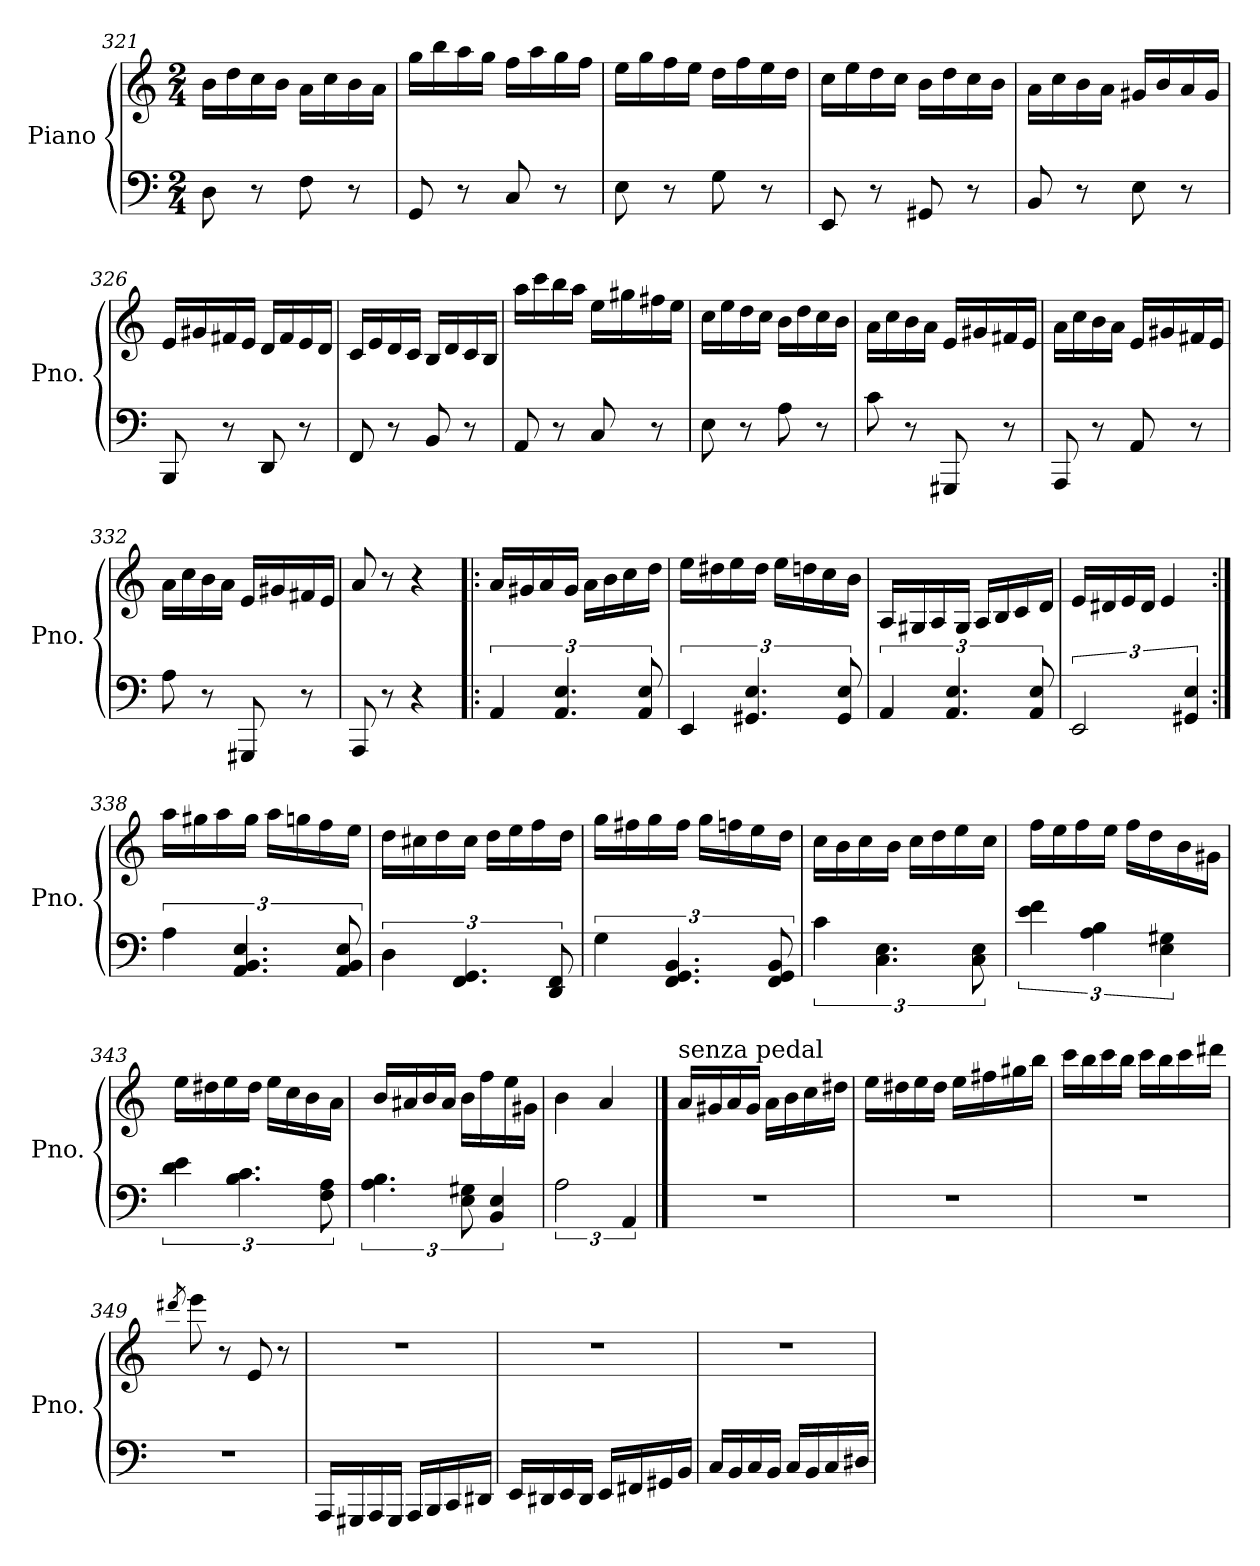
**kern	**kern
*part1	*part1
*staff2	*staff1
*I"Piano	*
*I'Pno.	*
*clefF4	*clefG2
*k[]	*k[]
*M2/4	*M2/4
=321	=321
8D\	16b\LL
.	16dd\
8r	16cc\
.	16b\JJ
8F\	16a\LL
.	16cc\
8r	16b\
.	16a\JJ
=322	=322
8GG/	16gg\LL
.	16bb\
8r	16aa\
.	16gg\JJ
8C/	16ff\LL
.	16aa\
8r	16gg\
.	16ff\JJ
=323	=323
8E\	16ee\LL
.	16gg\
8r	16ff\
.	16ee\JJ
8G\	16dd\LL
.	16ff\
8r	16ee\
.	16dd\JJ
!!LO:LB:g=z
=324	=324
8EE/	16cc\LL
.	16ee\
8r	16dd\
.	16cc\JJ
8GG#X/	16b\LL
.	16dd\
8r	16cc\
.	16b\JJ
=325	=325
8BB/	16a\LL
.	16cc\
8r	16b\
.	16a\JJ
8E\	16g#X/LL
.	16b/
8r	16a/
.	16g#/JJ
=326	=326
8BBB/	16e/LL
.	16g#X/
8r	16f#X/
.	16e/JJ
8DD/	16d/LL
.	16f#/
8r	16e/
.	16d/JJ
=327	=327
8FF/	16c/LL
.	16e/
8r	16d/
.	16c/JJ
8BB/	16B/LL
.	16d/
8r	16c/
.	16B/JJ
!!LO:PB:g=z
=328	=328
8AA/	16aa\LL
.	16ccc\
8r	16bb\
.	16aa\JJ
8C/	16ee\LL
.	16gg#X\
8r	16ff#X\
.	16ee\JJ
=329	=329
8E\	16cc\LL
.	16ee\
8r	16dd\
.	16cc\JJ
8A\	16b\LL
.	16dd\
8r	16cc\
.	16b\JJ
=330	=330
8c\	16a\LL
.	16cc\
8r	16b\
.	16a\JJ
8GGG#X/	16e/LL
.	16g#X/
8r	16f#X/
.	16e/JJ
=331	=331
8AAA/	16a\LL
.	16cc\
8r	16b\
.	16a\JJ
8AA/	16e/LL
.	16g#X/
8r	16f#X/
.	16e/JJ
!!LO:LB:g=z
=332	=332
8A\	16a\LL
.	16cc\
8r	16b\
.	16a\JJ
8GGG#X/	16e/LL
.	16g#X/
8r	16f#X/
.	16e/JJ
=333	=333
8AAA/	8a/
8r	8r
4r	4r
=334!|:	=334!|:
*	*MM140
6AA/	16a/LL
.	16g#X/
.	16a/
6.AA/ 6.E/	.
.	16g#/JJ
.	16a\LL
.	16b\
.	16cc\
12AA/ 12E/	.
.	16dd\JJ
=335	=335
6EE/	16ee\LL
.	16dd#X\
.	16ee\
6.GG#X/ 6.E/	.
.	16dd#\JJ
.	16ee\LL
.	16ddn\
.	16cc\
12GG#/ 12E/	.
.	16b\JJ
=336	=336
6AA/	16A/LL
.	16G#X/
.	16A/
6.AA/ 6.E/	.
.	16G#/JJ
.	16A/LL
.	16B/
.	16c/
12AA/ 12E/	.
.	16d/JJ
!!LO:LB:g=z
=337	=337
3EE/	16e/LL
.	16d#X/
.	16e/
.	16d#/JJ
.	4e/
6GG#X/ 6E/	.
=338:|!	=338:|!
6A\	16aa\LL
.	16gg#X\
.	16aa\
6.AA/ 6.BB/ 6.E/	.
.	16gg#\JJ
.	16aa\LL
.	16ggn\
.	16ff\
12AA/ 12BB/ 12E/	.
.	16ee\JJ
=339	=339
6D\	16dd\LL
.	16cc#X\
.	16dd\
6.FF/ 6.GG/	.
.	16cc#\JJ
.	16dd\LL
.	16ee\
.	16ff\
12DD/ 12FF/	.
.	16dd\JJ
=340	=340
6G\	16gg\LL
.	16ff#X\
.	16gg\
6.FF/ 6.GG/ 6.BB/	.
.	16ff#\JJ
.	16gg\LL
.	16ffn\
.	16ee\
12FF/ 12GG/ 12BB/	.
.	16dd\JJ
=341	=341
6c\	16cc\LL
.	16b\
.	16cc\
6.C\ 6.E\	.
.	16b\JJ
.	16cc\LL
.	16dd\
.	16ee\
12C\ 12E\	.
.	16cc\JJ
!!LO:LB:g=z
=342	=342
6e\ 6f\	16ff\LL
.	16ee\
.	16ff\
6A\ 6B\	.
.	16ee\JJ
.	16ff\LL
.	16dd\
6E\ 6G#X\	.
.	16b\
.	16g#X\JJ
=343	=343
6d\ 6e\	16ee\LL
.	16dd#X\
.	16ee\
6.B\ 6.c\	.
.	16dd#\JJ
.	16ee\LL
.	16cc\
.	16b\
12F\ 12A\	.
.	16a\JJ
=344	=344
6.A\ 6.B\	16b/LL
.	16a#X/
.	16b/
.	16a#/JJ
12E\ 12G#X\	16b\LL
.	16ff\
6BB/ 6E/	.
.	16ee\
.	16g#X\JJ
=345	=345
3A\	4b\
.	4a/
6AA/	.
==346	==346
!	!LO:TX:a:t=senza pedal
2r	16a/LL
.	16g#X/
.	16a/
.	16g#/JJ
.	16a\LL
.	16b\
.	16cc\
.	16dd#X\JJ
!!LO:LB:g=z
=347	=347
2r	16ee\LL
.	16dd#X\
.	16ee\
.	16dd#\JJ
.	16ee\LL
.	16ff#X\
.	16gg#X\
.	16bb\JJ
=348	=348
2r	16ccc\LL
.	16bb\
.	16ccc\
.	16bb\JJ
.	16ccc\LL
.	16bb\
.	16ccc\
.	16ddd#X\JJ
=349	=349
.	8qddd#X/
2r	8eee\
.	8r
.	8e/
.	8r
=350	=350
16AAA/LL	2r
16GGG#X/	.
16AAA/	.
16GGG#/JJ	.
16AAA/LL	.
16BBB/	.
16CC/	.
16DD#X/JJ	.
!!LO:LB:g=z
=351	=351
16EE/LL	2r
16DD#X/	.
16EE/	.
16DD#/JJ	.
16EE/LL	.
16FF#X/	.
16GG#X/	.
16BB/JJ	.
=352	=352
16C/LL	2r
16BB/	.
16C/	.
16BB/JJ	.
16C/LL	.
16BB/	.
16C/	.
16D#X/JJ	.
=	=
*-	*-
